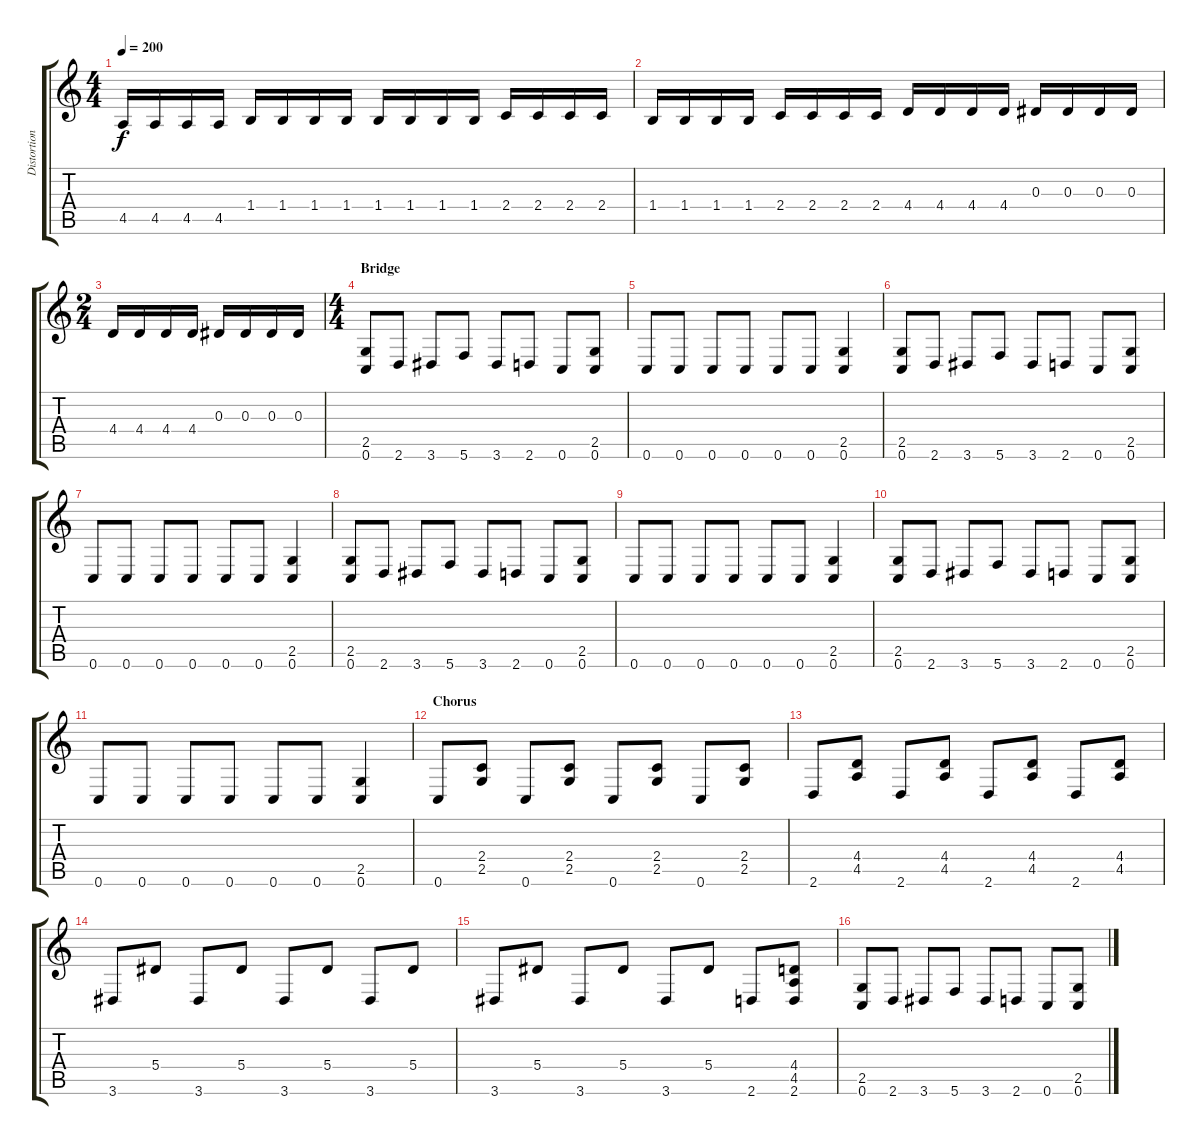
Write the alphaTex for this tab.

\track ("Distortion Rhytm" "Distortion") {instrument distortionguitar}
\staff {score tabs}
\tuning (C4 G3 Eb3 Bb2 F2 C2) {hide}
\ts (4 4)
\tempo 200
\clef g2
\ks c
4.5.16{dy f} 4.5.16 4.5.16 4.5.16 1.4.16 1.4.16 1.4.16 1.4.16 1.4.16 1.4.16 1.4.16 1.4.16 2.4.16 2.4.16 2.4.16 2.4.16 |
1.4.16 1.4.16 1.4.16 1.4.16 2.4.16 2.4.16 2.4.16 2.4.16 4.4.16 4.4.16 4.4.16 4.4.16 0.3.16 0.3.16 0.3.16 0.3.16 |
\ts (2 4)
4.4.16 4.4.16 4.4.16 4.4.16 0.3.16 0.3.16 0.3.16 0.3.16 |
\ts (4 4)
\section ("" "Bridge")
(2.5 0.6).8 2.6.8 3.6.8 5.6.8 3.6.8 2.6.8 0.6.8 (2.5 0.6).8 |
0.6.8 0.6.8 0.6.8 0.6.8 0.6.8 0.6.8 (2.5 0.6).4 |
(2.5 0.6).8 2.6.8 3.6.8 5.6.8 3.6.8 2.6.8 0.6.8 (2.5 0.6).8 |
0.6.8 0.6.8 0.6.8 0.6.8 0.6.8 0.6.8 (2.5 0.6).4 |
(2.5 0.6).8 2.6.8 3.6.8 5.6.8 3.6.8 2.6.8 0.6.8 (2.5 0.6).8 |
0.6.8 0.6.8 0.6.8 0.6.8 0.6.8 0.6.8 (2.5 0.6).4 |
(2.5 0.6).8 2.6.8 3.6.8 5.6.8 3.6.8 2.6.8 0.6.8 (2.5 0.6).8 |
0.6.8 0.6.8 0.6.8 0.6.8 0.6.8 0.6.8 (2.5 0.6).4 |
\section ("" "Chorus")
0.6.8 (2.4 2.5).8 0.6.8 (2.4 2.5).8 0.6.8 (2.4 2.5).8 0.6.8 (2.4 2.5).8 |
2.6.8 (4.4 4.5).8 2.6.8 (4.4 4.5).8 2.6.8 (4.4 4.5).8 2.6.8 (4.4 4.5).8 |
3.6.8 5.4.8 3.6.8 5.4.8 3.6.8 5.4.8 3.6.8 5.4.8 |
3.6.8 5.4.8 3.6.8 5.4.8 3.6.8 5.4.8 2.6.8 (4.4 4.5 2.6).8 |
(2.5 0.6).8 2.6.8 3.6.8 5.6.8 3.6.8 2.6.8 0.6.8 (2.5 0.6).8
